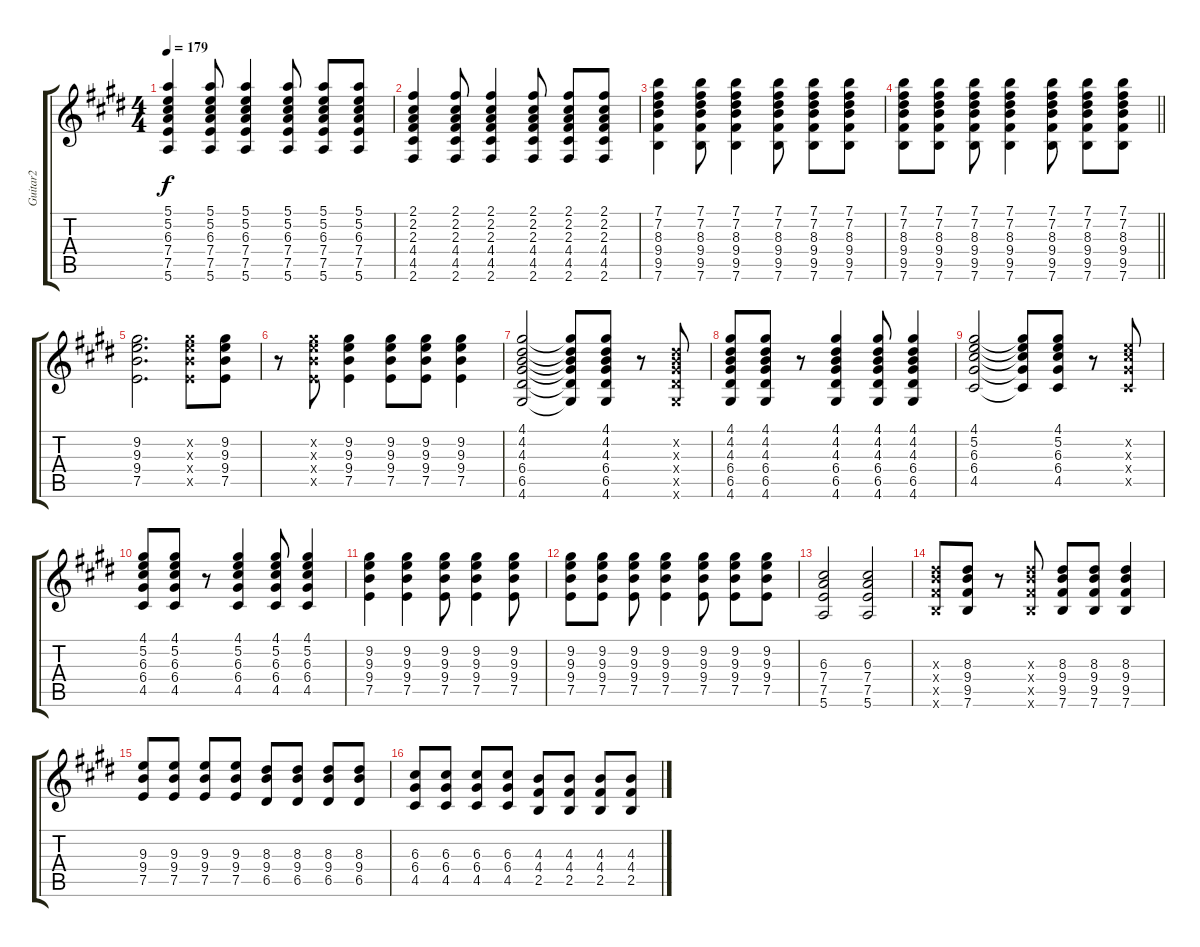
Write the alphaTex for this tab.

\track ("Guitar2" "Guitar2") {instrument overdrivenguitar}
\staff {score tabs}
\tuning (E4 B3 G3 D3 A2 E2) {hide}
\ts (4 4)
\tempo 179
\clef g2
\ks e
(5.1 5.2 6.3 7.4 7.5 5.6).4{dy f} (5.1 5.2 6.3 7.4 7.5 5.6).8 (5.1 5.2 6.3 7.4 7.5 5.6).4 (5.1 5.2 6.3 7.4 7.5 5.6).8 (5.1 5.2 6.3 7.4 7.5 5.6).8 (5.1 5.2 6.3 7.4 7.5 5.6).8 |
(2.1 2.2 2.3 4.4 4.5 2.6).4 (2.1 2.2 2.3 4.4 4.5 2.6).8 (2.1 2.2 2.3 4.4 4.5 2.6).4 (2.1 2.2 2.3 4.4 4.5 2.6).8 (2.1 2.2 2.3 4.4 4.5 2.6).8 (2.1 2.2 2.3 4.4 4.5 2.6).8 |
(7.1 7.2 8.3 9.4 9.5 7.6).4 (7.1 7.2 8.3 9.4 9.5 7.6).8 (7.1 7.2 8.3 9.4 9.5 7.6).4 (7.1 7.2 8.3 9.4 9.5 7.6).8 (7.1 7.2 8.3 9.4 9.5 7.6).8 (7.1 7.2 8.3 9.4 9.5 7.6).8 |
\barLineRight lightlight
(7.1 7.2 8.3 9.4 9.5 7.6).8 (7.1 7.2 8.3 9.4 9.5 7.6).8 (7.1 7.2 8.3 9.4 9.5 7.6).8 (7.1 7.2 8.3 9.4 9.5 7.6).4 (7.1 7.2 8.3 9.4 9.5 7.6).8 (7.1 7.2 8.3 9.4 9.5 7.6).8 (7.1 7.2 8.3 9.4 9.5 7.6).8 |
(9.2 9.3 9.4 7.5).2{d} (9.2{x} 9.3{x} 9.4{x} 7.5{x}).8 (9.2 9.3 9.4 7.5).8 |
r.8 (9.2{x} 9.3{x} 9.4{x} 7.5{x}).8 (9.2 9.3 9.4 7.5).4 (9.2 9.3 9.4 7.5).8 (9.2 9.3 9.4 7.5).8 (9.2 9.3 9.4 7.5).4 |
(4.1 4.2 4.3 6.4 6.5 4.6).2 (4.1{t} 4.2{t} 4.3{t} 6.4{t} 6.5{t} 4.6{t}).8 (4.1 4.2 4.3 6.4 6.5 4.6).8 r.8 (4.2{x} 4.3{x} 6.4{x} 6.5{x} 4.6{x}).8 |
(4.1 4.2 4.3 6.4 6.5 4.6).8 (4.1 4.2 4.3 6.4 6.5 4.6).8 r.8 (4.1 4.2 4.3 6.4 6.5 4.6).4 (4.1 4.2 4.3 6.4 6.5 4.6).8 (4.1 4.2 4.3 6.4 6.5 4.6).4 |
(4.1 5.2 6.3 6.4 4.5).2 (4.1{t} 5.2{t} 6.3{t} 6.4{t} 4.5{t}).8 (4.1 5.2 6.3 6.4 4.5).8 r.8 (5.2{x} 6.3{x} 6.4{x} 4.5{x}).8 |
(4.1 5.2 6.3 6.4 4.5).8 (4.1 5.2 6.3 6.4 4.5).8 r.8 (4.1 5.2 6.3 6.4 4.5).4 (4.1 5.2 6.3 6.4 4.5).8 (4.1 5.2 6.3 6.4 4.5).4 |
(9.2 9.3 9.4 7.5).4 (9.2 9.3 9.4 7.5).4 (9.2 9.3 9.4 7.5).8 (9.2 9.3 9.4 7.5).4 (9.2 9.3 9.4 7.5).8 |
(9.2 9.3 9.4 7.5).8 (9.2 9.3 9.4 7.5).8 (9.2 9.3 9.4 7.5).8 (9.2 9.3 9.4 7.5).4 (9.2 9.3 9.4 7.5).8 (9.2 9.3 9.4 7.5).8 (9.2 9.3 9.4 7.5).8 |
(6.3 7.4 7.5 5.6).2 (6.3 7.4 7.5 5.6).2 |
(8.3{x} 9.4{x} 9.5{x} 7.6{x}).8 (8.3 9.4 9.5 7.6).8 r.8 (8.3{x} 9.4{x} 9.5{x} 7.6{x}).8 (8.3 9.4 9.5 7.6).8 (8.3 9.4 9.5 7.6).8 (8.3 9.4 9.5 7.6).4 |
(9.3 9.4 7.5).8 (9.3 9.4 7.5).8 (9.3 9.4 7.5).8 (9.3 9.4 7.5).8 (8.3 9.4 6.5).8 (8.3 9.4 6.5).8 (8.3 9.4 6.5).8 (8.3 9.4 6.5).8 |
(6.3 6.4 4.5).8 (6.3 6.4 4.5).8 (6.3 6.4 4.5).8 (6.3 6.4 4.5).8 (4.3 4.4 2.5).8 (4.3 4.4 2.5).8 (4.3 4.4 2.5).8 (4.3 4.4 2.5).8
